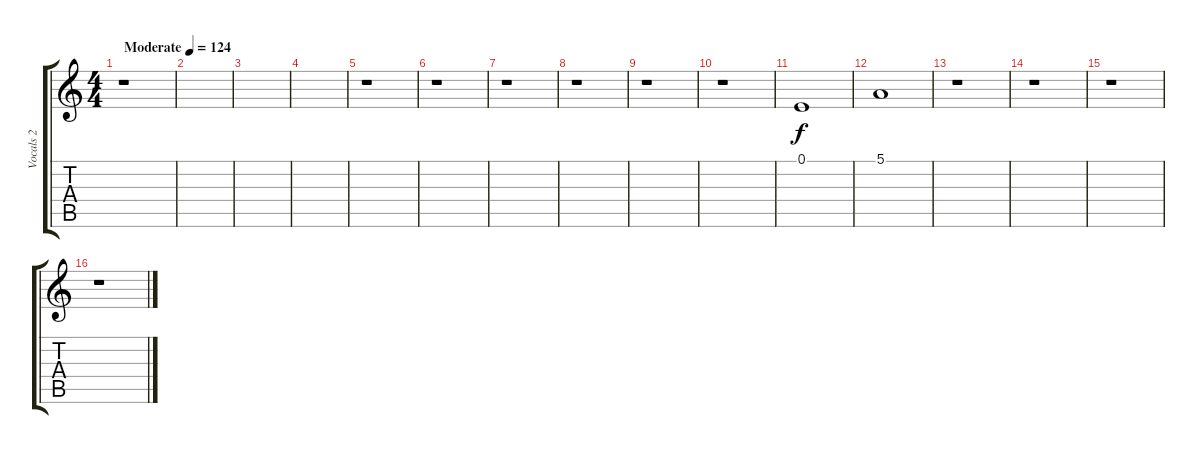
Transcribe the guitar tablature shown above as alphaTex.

\track ("Vocals 2" "Vocals 2") {instrument synthvoice}
\staff {score tabs}
\tuning (E4 B3 G3 D3 A2 E2) {hide}
\ts (4 4)
\tempo (124 "Moderate")
\clef g2
\ks c
r.1{dy f instrument synthvoice} |
|
|
|
r.1 |
r.1 |
r.1 |
r.1 |
r.1 |
r.1 |
0.1.1 |
5.1.1 |
r.1 |
r.1 |
r.1 |
r.1
